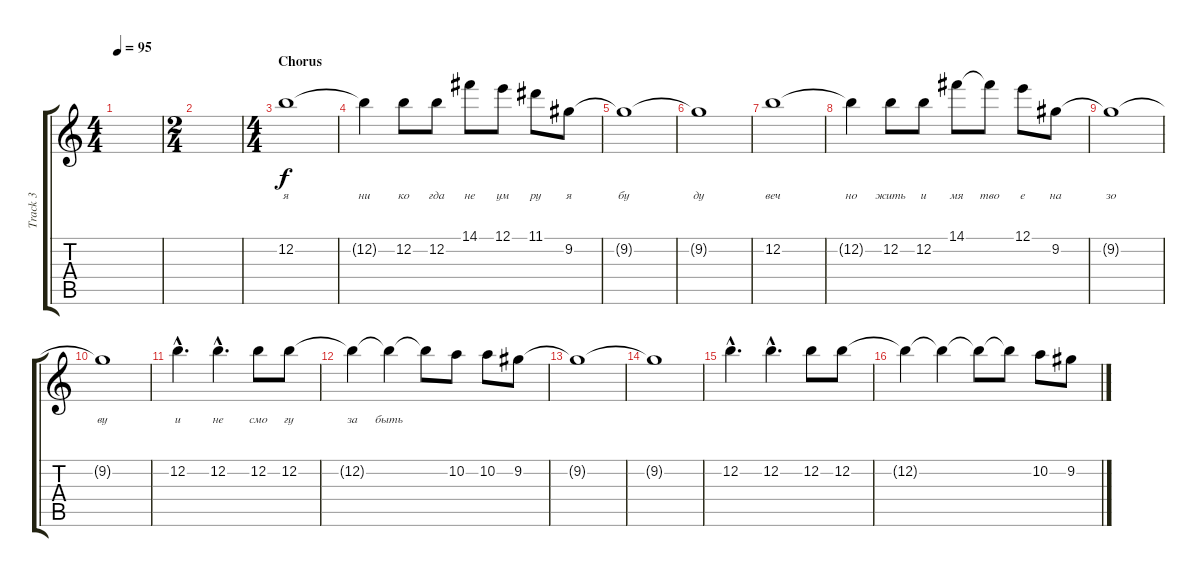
\track ("Track 3" "Track 3") {instrument electricguitarjazz}
\staff {score tabs}
\tuning (E4 B3 G3 D3 A2 E2) {hide}
\ts (4 4)
\tempo 95
\clef g2
\ks c
|
\ts (2 4)
|
\ts (4 4)
\section ("" "Chorus")
12.2.1{lyrics (0 "я") lyrics (1 "") lyrics (2 "") lyrics (3 "") lyrics (4 "")} |
12.2{t}.4{lyrics (0 "ни") lyrics (1 "") lyrics (2 "") lyrics (3 "") lyrics (4 "")} 12.2.8{lyrics (0 "ко") lyrics (1 "") lyrics (2 "") lyrics (3 "") lyrics (4 "")} 12.2.8{lyrics (0 "гда") lyrics (1 "") lyrics (2 "") lyrics (3 "") lyrics (4 "")} 14.1.8{lyrics (0 "не") lyrics (1 "") lyrics (2 "") lyrics (3 "") lyrics (4 "")} 12.1.8{lyrics (0 "ум") lyrics (1 "") lyrics (2 "") lyrics (3 "") lyrics (4 "")} 11.1.8{lyrics (0 "ру") lyrics (1 "") lyrics (2 "") lyrics (3 "") lyrics (4 "")} 9.2.8{lyrics (0 "я") lyrics (1 "") lyrics (2 "") lyrics (3 "") lyrics (4 "")} |
9.2{t}.1{lyrics (0 "бу") lyrics (1 "") lyrics (2 "") lyrics (3 "") lyrics (4 "")} |
9.2{t}.1{lyrics (0 "ду") lyrics (1 "") lyrics (2 "") lyrics (3 "") lyrics (4 "")} |
12.2.1{lyrics (0 "веч") lyrics (1 "") lyrics (2 "") lyrics (3 "") lyrics (4 "")} |
12.2{t}.4{lyrics (0 "но") lyrics (1 "") lyrics (2 "") lyrics (3 "") lyrics (4 "")} 12.2.8{lyrics (0 "жить") lyrics (1 "") lyrics (2 "") lyrics (3 "") lyrics (4 "")} 12.2.8{lyrics (0 "и") lyrics (1 "") lyrics (2 "") lyrics (3 "") lyrics (4 "")} 14.1.8{lyrics (0 "мя") lyrics (1 "") lyrics (2 "") lyrics (3 "") lyrics (4 "")} 14.1{t}.8{lyrics (0 "тво") lyrics (1 "") lyrics (2 "") lyrics (3 "") lyrics (4 "")} 12.1.8{lyrics (0 "е") lyrics (1 "") lyrics (2 "") lyrics (3 "") lyrics (4 "")} 9.2.8{lyrics (0 "на") lyrics (1 "") lyrics (2 "") lyrics (3 "") lyrics (4 "")} |
9.2{t}.1{lyrics (0 "зо") lyrics (1 "") lyrics (2 "") lyrics (3 "") lyrics (4 "")} |
9.2{t}.1{lyrics (0 "ву") lyrics (1 "") lyrics (2 "") lyrics (3 "") lyrics (4 "")} |
12.2{hac}.4{d lyrics (0 "и") lyrics (1 "") lyrics (2 "") lyrics (3 "") lyrics (4 "")} 12.2{hac}.4{d lyrics (0 "не") lyrics (1 "") lyrics (2 "") lyrics (3 "") lyrics (4 "")} 12.2.8{lyrics (0 "смо") lyrics (1 "") lyrics (2 "") lyrics (3 "") lyrics (4 "")} 12.2.8{lyrics (0 "гу") lyrics (1 "") lyrics (2 "") lyrics (3 "") lyrics (4 "")} |
12.2{t}.4{lyrics (0 "за") lyrics (1 "") lyrics (2 "") lyrics (3 "") lyrics (4 "")} 12.2{t}.4{lyrics (0 "быть") lyrics (1 "") lyrics (2 "") lyrics (3 "") lyrics (4 "")} 12.2{t}.8 10.2.8 10.2.8 9.2.8 |
9.2{t}.1 |
9.2{t}.1 |
12.2{hac}.4{d} 12.2{hac}.4{d} 12.2.8 12.2.8 |
12.2{t}.4 12.2{t}.4 12.2{t}.8 12.2{t}.8 10.2.8 9.2.8
